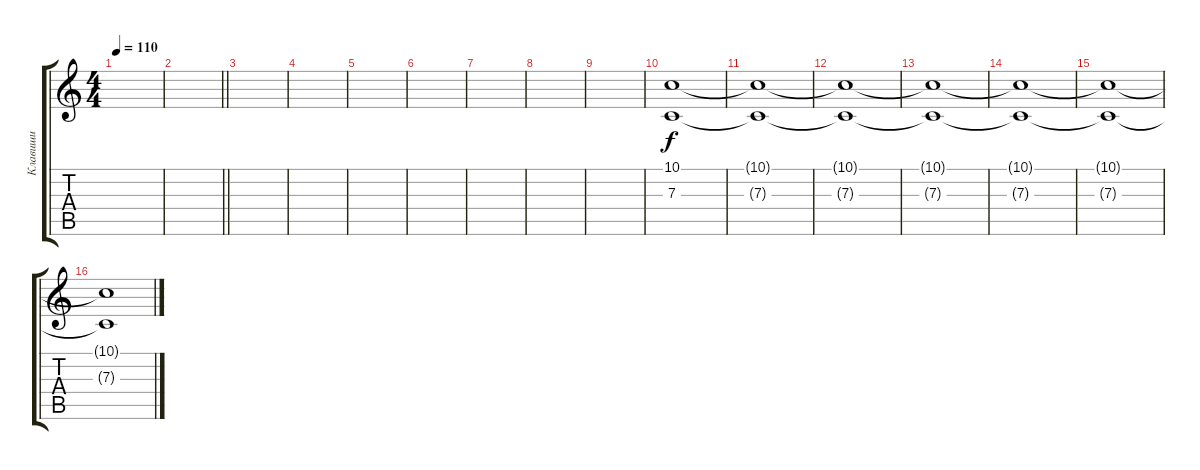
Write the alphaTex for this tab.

\track ("Клавиши" "Клавиши") {instrument electricgrandpiano}
\staff {score tabs}
\tuning (D4 A3 F3 C3 G2 C2) {hide}
\ts (4 4)
\tempo 110
\clef g2
\ks c
|
\barLineRight lightlight
|
|
|
|
|
|
|
|
(10.1 7.3).1{instrument stringensemble1} |
(10.1{t} 7.3{t}).1 |
(10.1{t} 7.3{t}).1 |
(10.1{t} 7.3{t}).1 |
(10.1{t} 7.3{t}).1 |
(10.1{t} 7.3{t}).1 |
(10.1{t} 7.3{t}).1
